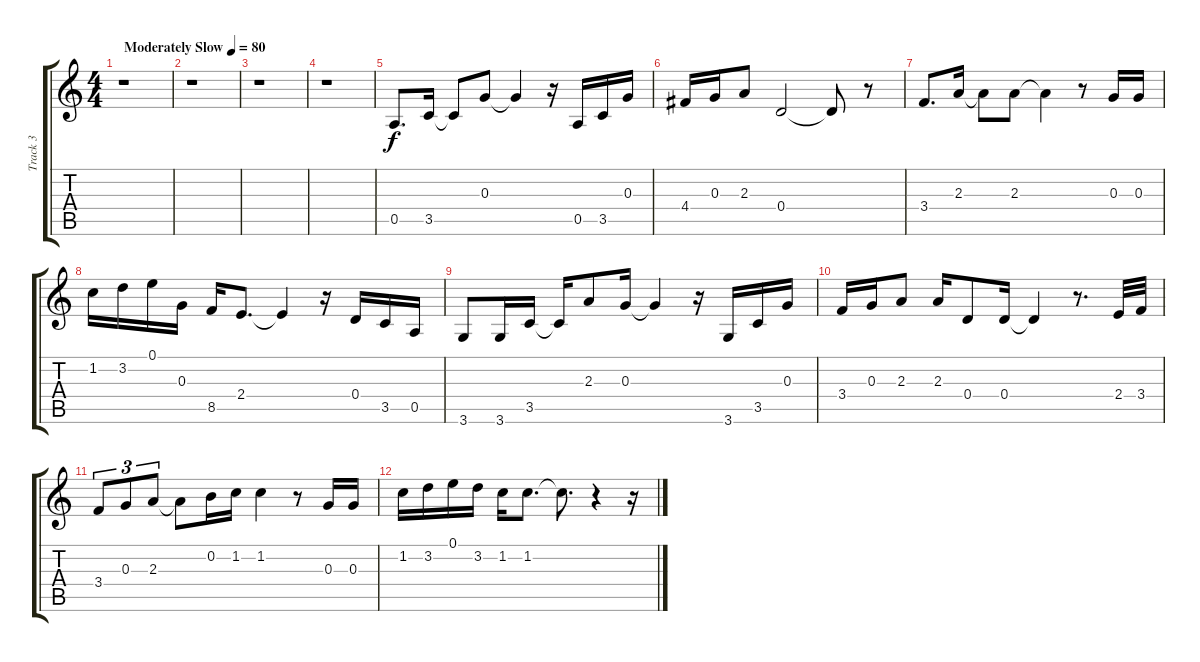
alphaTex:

\track ("Track 3" "Track 3") {instrument overdrivenguitar}
\staff {score tabs}
\tuning (E4 B3 G3 D3 A2 E2) {hide}
\ts (4 4)
\tempo (80 "Moderately Slow")
\clef g2
\ks c
r.1{dy f instrument overdrivenguitar} |
r.1 |
r.1 |
r.1 |
0.5.8{d} 3.5.16{beam split} 3.5{t}.8{beam merge} 0.3.8 0.3{t}.4 r.16 0.5.16 3.5.16 0.3.16 |
4.4.16 0.3.16 2.3.8 0.4.2 0.4{t}.8 r.8 |
3.4.8{d} 2.3.16{beam split} 2.3{t}.8{beam Down beam merge} 2.3.8{beam Down} 2.3{t}.4{beam Down} r.8 0.3.16 0.3.16 |
1.2.16 3.2.16 0.1.16 0.3.16 8.5.16 2.4.8{d} 2.4{t}.4 r.16 0.4.16 3.5.16 0.5.16 |
3.6.8 3.6.16{beam merge} 3.5.16 3.5{t}.16 2.3.8 0.3.16 0.3{t}.4 r.16 3.6.16 3.5.16 0.3.16 |
3.4.16 0.3.16 2.3.8 2.3.16 0.4.8 0.4.16 0.4{t}.4 r.8{d} 2.4.32 3.4.32 |
3.4.8{tu (3 2)} 0.3.8{tu (3 2) beam merge} 2.3.8{tu (3 2) beam split} 2.3{t}.8{beam merge} 0.2.16 1.2.16 1.2.4 r.8 0.3.16 0.3.16 |
1.2.16 3.2.16 0.1.16 3.2.16 1.2.16 1.2.8{d} 1.2{t}.8{d} r.4 r.16
